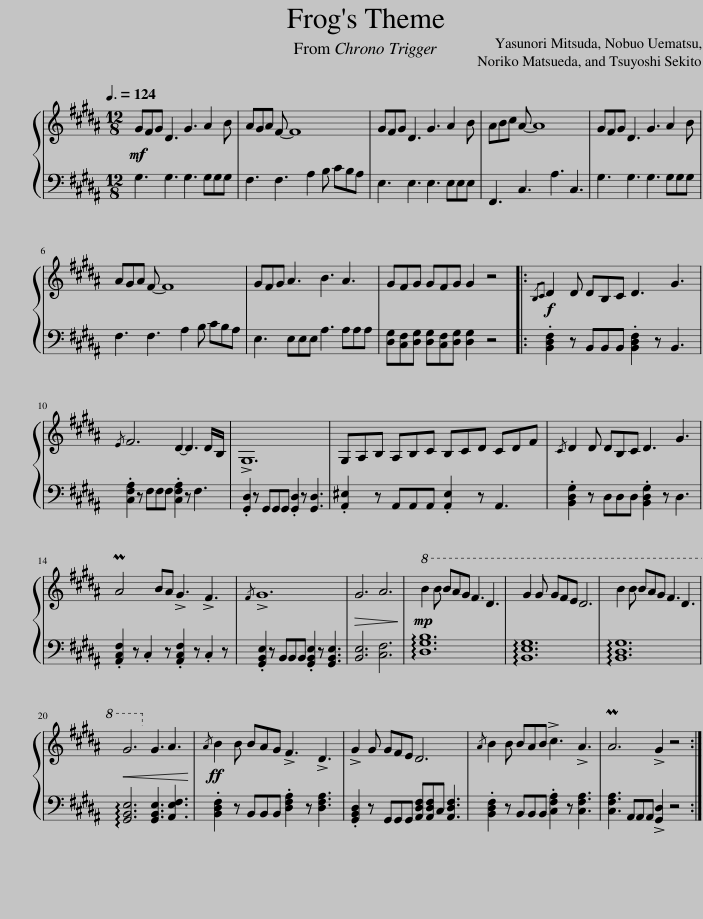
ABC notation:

X:1
%%score { 1 | 2 }
L:1/8
Q:3/8=124
M:12/8
I:linebreak $
K:B
V:1 treble
V:2 bass
V:1
!mf! GFG D3 G3 A2 B | AGA F- F8 | GFG D3 G3 A2 B | ABc A- A8 | GFG D3 G3 A2 B |$ %5
 AGA F- F8 | GFG A3 B3 A3 | GFG GFG G2 z4 |:!f!{/B,C} D2 D DB,C D3 G3 |${/E} F6 D2- D3 D/B,/ | %10
 !>!G,12 | G,A,B, A,B,C B,CD CDF |{/C} D2 D DB,C D3 G3 |$ PA4 BA !>!G3 !>!F3 |{/F} !>!G12 | %15
!>(! G6 A6!>)! |!mp!!8va(! b2 b bag f3 d3 | g2 g gfe d6 | b2 b bag f3 d3 |$!<(! g6!8va)! G3 A3!<)! | %20
!ff!{/A} B2 B BAG !>!F3 !>!D3 | !>!G2 G GFE D6 |{/A} B2 B BAB !>!c3 !>!A3 | PA6 !>!G2 z4 :| %24
V:2
 G,3 G,3 G,3 G,G,G, | F,3 F,3 A,2 B, CB,A, | E,3 E,3 E,3 E,E,E, | F,,3 C,3 A,3 C,3 | G,3 G,3 G,3 G,G,G, |$ %5
 F,3 F,3 A,2 B, CB,A, | E,3 E,E,E, A,3 A,A,A, | [D,G,][C,F,][D,G,] [D,G,][C,F,][D,G,] [D,G,]2 z4 |: .[B,,D,F,]2 z B,,B,,B,, .[B,,D,F,]2 z B,,3 |$ .[C,F,A,]2 z F,F,F, .[C,F,A,]2 z F,3 | %10
 .[G,,D,]2 z G,,G,,G,, .[G,,D,]2 z [G,,D,]3 | .[A,,^E,]2 z A,,A,,A,, .[A,,E,]2 z A,,3 | .[B,,D,G,]2 z D,D,D, .[B,,D,G,]2 z D,3 |$ .[A,,C,F,]2 z .C,2 z .[A,,C,F,]2 z .C,2 z | .[G,,B,,E,]2 z B,,B,,B,, .[G,,B,,E,]2 z [G,,B,,E,]3 | %15
 [B,,E,]6 [C,F,]6 | !arpeggio![D,G,B,]12 | !arpeggio![B,,E,G,]12 | !arpeggio![B,,D,G,]12 |$ !arpeggio![G,,B,,E,]6 [G,,B,,E,]3 [A,,E,F,]3 | %20
 .[B,,D,F,]2 z B,,B,,B,, .[D,F,A,]2 z [D,F,A,]3 | .[G,,B,,D,]2 z G,,G,,G,, [A,,D,F,][A,,D,F,]C, [A,,D,F,]3 | .[B,,D,F,]2 z B,,B,,B,, .[C,F,A,]2 z [C,F,A,]3 | [C,F,A,]3 A,,A,,A,, !>![G,,D,]2 z4 :| %24
